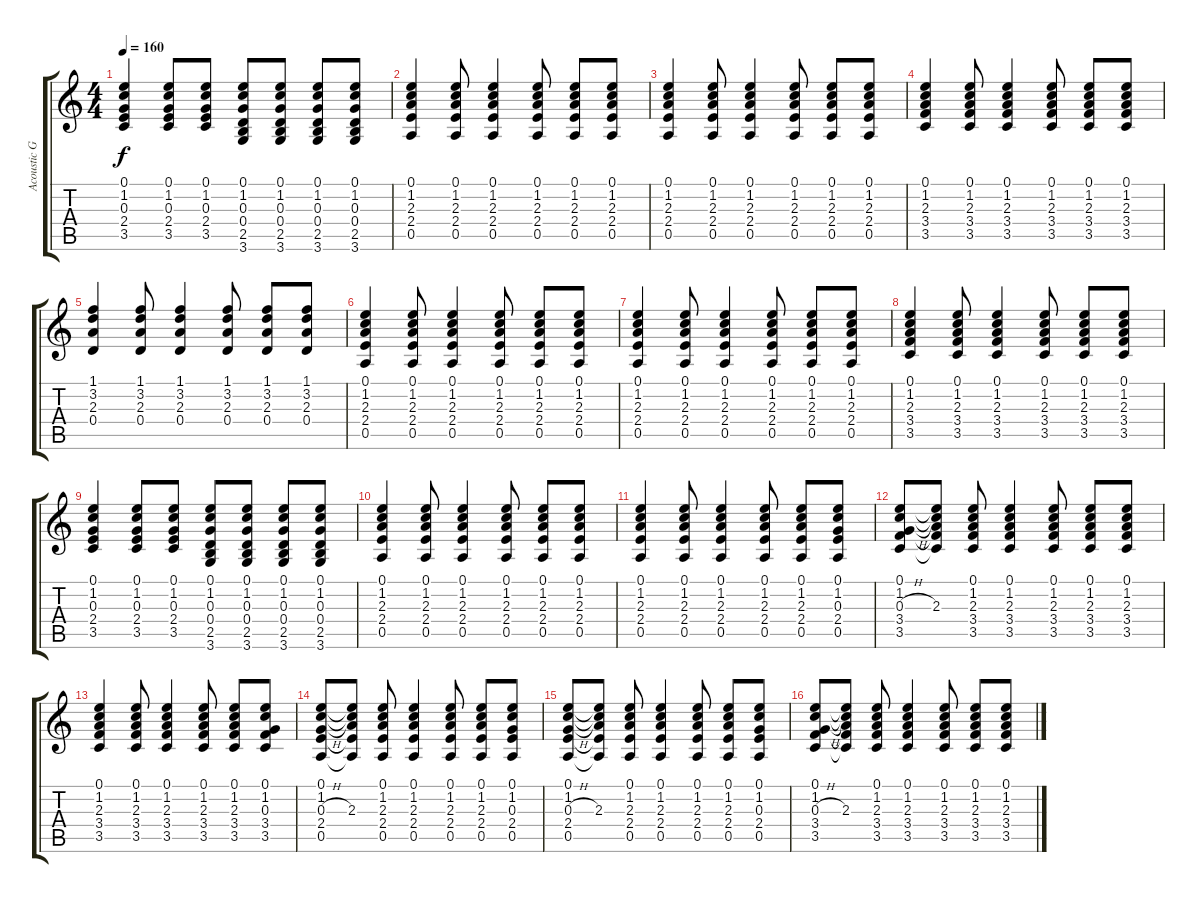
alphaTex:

\track ("Acoustic Guitar (Left)" "Acoustic G") {instrument acousticguitarsteel}
\staff {score tabs}
\tuning (E4 B3 G3 D3 A2 E2) {hide}
\ts (4 4)
\tempo 160
\clef g2
\ks c
(0.1 1.2 0.3 2.4 3.5).4{dy f} (0.1 1.2 0.3 2.4 3.5).8 (0.1 1.2 0.3 2.4 3.5).8 (0.1 1.2 0.3 0.4 2.5 3.6).8 (0.1 1.2 0.3 0.4 2.5 3.6).8 (0.1 1.2 0.3 0.4 2.5 3.6).8 (0.1 1.2 0.3 0.4 2.5 3.6).8 |
(0.1 1.2 2.3 2.4 0.5).4 (0.1 1.2 2.3 2.4 0.5).8 (0.1 1.2 2.3 2.4 0.5).4 (0.1 1.2 2.3 2.4 0.5).8 (0.1 1.2 2.3 2.4 0.5).8 (0.1 1.2 2.3 2.4 0.5).8 |
(0.1 1.2 2.3 2.4 0.5).4 (0.1 1.2 2.3 2.4 0.5).8 (0.1 1.2 2.3 2.4 0.5).4 (0.1 1.2 2.3 2.4 0.5).8 (0.1 1.2 2.3 2.4 0.5).8 (0.1 1.2 2.3 2.4 0.5).8 |
(0.1 1.2 2.3 3.4 3.5).4 (0.1 1.2 2.3 3.4 3.5).8 (0.1 1.2 2.3 3.4 3.5).4 (0.1 1.2 2.3 3.4 3.5).8 (0.1 1.2 2.3 3.4 3.5).8 (0.1 1.2 2.3 3.4 3.5).8 |
(1.1 3.2 2.3 0.4).4 (1.1 3.2 2.3 0.4).8 (1.1 3.2 2.3 0.4).4 (1.1 3.2 2.3 0.4).8 (1.1 3.2 2.3 0.4).8 (1.1 3.2 2.3 0.4).8 |
(0.1 1.2 2.3 2.4 0.5).4 (0.1 1.2 2.3 2.4 0.5).8 (0.1 1.2 2.3 2.4 0.5).4 (0.1 1.2 2.3 2.4 0.5).8 (0.1 1.2 2.3 2.4 0.5).8 (0.1 1.2 2.3 2.4 0.5).8 |
(0.1 1.2 2.3 2.4 0.5).4 (0.1 1.2 2.3 2.4 0.5).8 (0.1 1.2 2.3 2.4 0.5).4 (0.1 1.2 2.3 2.4 0.5).8 (0.1 1.2 2.3 2.4 0.5).8 (0.1 1.2 2.3 2.4 0.5).8 |
(0.1 1.2 2.3 3.4 3.5).4 (0.1 1.2 2.3 3.4 3.5).8 (0.1 1.2 2.3 3.4 3.5).4 (0.1 1.2 2.3 3.4 3.5).8 (0.1 1.2 2.3 3.4 3.5).8 (0.1 1.2 2.3 3.4 3.5).8 |
(0.1 1.2 0.3 2.4 3.5).4 (0.1 1.2 0.3 2.4 3.5).8 (0.1 1.2 0.3 2.4 3.5).8 (0.1 1.2 0.3 0.4 2.5 3.6).8 (0.1 1.2 0.3 0.4 2.5 3.6).8 (0.1 1.2 0.3 0.4 2.5 3.6).8 (0.1 1.2 0.3 0.4 2.5 3.6).8 |
(0.1 1.2 2.3 2.4 0.5).4 (0.1 1.2 2.3 2.4 0.5).8 (0.1 1.2 2.3 2.4 0.5).4 (0.1 1.2 2.3 2.4 0.5).8 (0.1 1.2 2.3 2.4 0.5).8 (0.1 1.2 2.3 2.4 0.5).8 |
(0.1 1.2 2.3 2.4 0.5).4 (0.1 1.2 2.3 2.4 0.5).8 (0.1 1.2 2.3 2.4 0.5).4 (0.1 1.2 2.3 2.4 0.5).8 (0.1 1.2 2.3 2.4 0.5).8 (0.1 1.2 0.3 2.4 0.5).8 |
(0.1 1.2 0.3{h} 3.4 3.5).8 (0.1{t} 1.2{t} 2.3 3.4{t} 3.5{t}).8 (0.1 1.2 2.3 3.4 3.5).8 (0.1 1.2 2.3 3.4 3.5).4 (0.1 1.2 2.3 3.4 3.5).8 (0.1 1.2 2.3 3.4 3.5).8 (0.1 1.2 2.3 3.4 3.5).8 |
(0.1 1.2 2.3 3.4 3.5).4 (0.1 1.2 2.3 3.4 3.5).8 (0.1 1.2 2.3 3.4 3.5).4 (0.1 1.2 2.3 3.4 3.5).8 (0.1 1.2 2.3 3.4 3.5).8 (0.1 1.2 0.3 3.4 3.5).8 |
(0.1 1.2 0.3{h} 2.4 0.5).8 (0.1{t} 1.2{t} 2.3 2.4{t} 0.5{t}).8 (0.1 1.2 2.3 2.4 0.5).8 (0.1 1.2 2.3 2.4 0.5).4 (0.1 1.2 2.3 2.4 0.5).8 (0.1 1.2 2.3 2.4 0.5).8 (0.1 1.2 0.3 2.4 0.5).8 |
(0.1 1.2 0.3{h} 2.4 0.5).8 (0.1{t} 1.2{t} 2.3 2.4{t} 0.5{t}).8 (0.1 1.2 2.3 2.4 0.5).8 (0.1 1.2 2.3 2.4 0.5).4 (0.1 1.2 2.3 2.4 0.5).8 (0.1 1.2 2.3 2.4 0.5).8 (0.1 1.2 0.3 2.4 0.5).8 |
(0.1 1.2 0.3{h} 3.4 3.5).8 (0.1{t} 1.2{t} 2.3 3.4{t} 3.5{t}).8 (0.1 1.2 2.3 3.4 3.5).8 (0.1 1.2 2.3 3.4 3.5).4 (0.1 1.2 2.3 3.4 3.5).8 (0.1 1.2 2.3 3.4 3.5).8 (0.1 1.2 2.3 3.4 3.5).8
